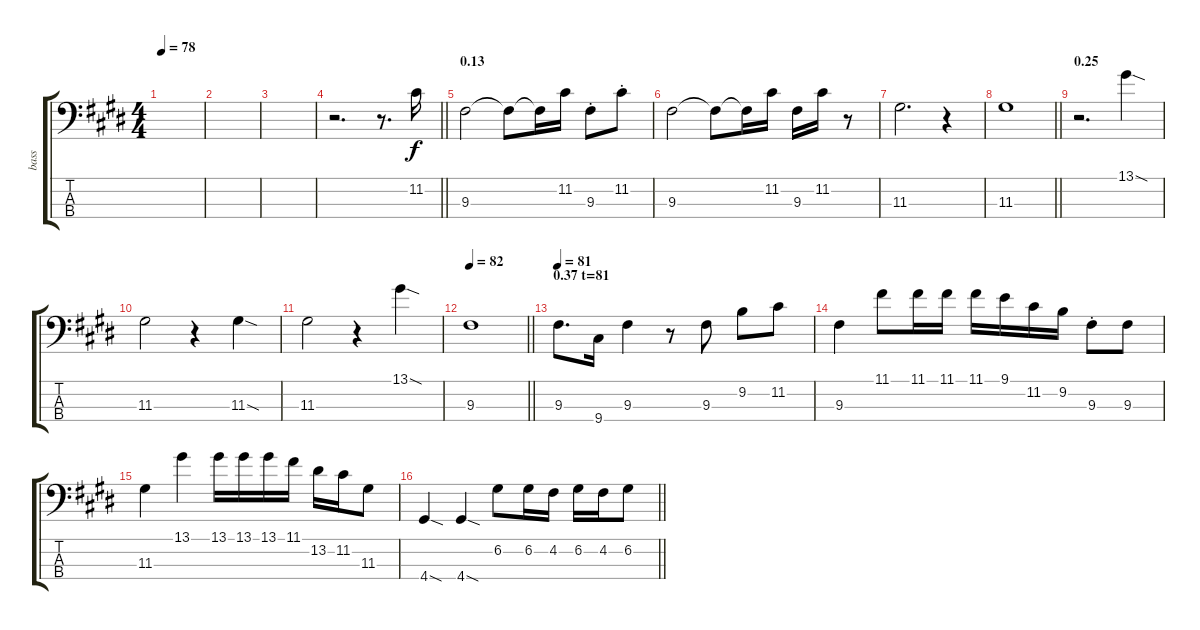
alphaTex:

\track ("bass" "bass") {instrument electricbassfinger}
\staff {score tabs}
\tuning (G2 D2 A1 E1) {hide}
\ts (4 4)
\tempo 78
\clef f4
\ks e
|
|
|
\barLineRight lightlight
r.2{d} r.8{d} 11.2.16 |
\section ("" "0.13")
9.3.2 9.3{t}.8 9.3{t}.16 11.2.16 9.3{st}.8 11.2{st}.8 |
9.3.2 9.3{t}.8 9.3{t}.16 11.2.16 9.3.16 11.2.16 r.8 |
11.3.2{d} r.4 |
\barLineRight lightlight
11.3.1 |
\section ("" "0.25")
r.2{d} 13.1{sod}.4 |
11.3.2 r.4 11.3{sod}.4 |
11.3.2 r.4 13.1{sod}.4 |
\tempo 82
\barLineRight lightlight
9.3.1 |
\section ("" "0.37 t=81")
\tempo 81
9.3.8{d} 9.4.16 9.3.4 r.8 9.3.8 9.2.8 11.2.8 |
9.3.4 11.1.8 11.1.16 11.1.16 11.1.16 9.1.16 11.2.16 9.2.16 9.3{st}.8 9.3.8 |
11.3.4 13.1.4 13.1.16 13.1.16 13.1.16 11.1.16 13.2.16 11.2.16 11.3.8 |
\barLineRight lightlight
4.4{sod}.4 4.4{sod}.4 6.2.8 6.2.16 4.2.16 6.2.16 4.2.16 6.2.8
